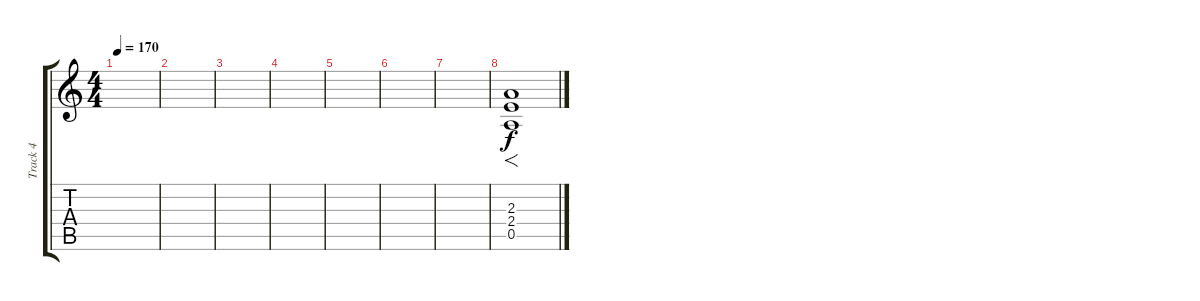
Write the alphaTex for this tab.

\track ("Track 4" "Track 4") {instrument overdrivenguitar}
\staff {score tabs}
\tuning (E4 B3 G3 D3 A2 E2) {hide}
\ts (4 4)
\tempo 170
\clef g2
\ks c
|
|
|
|
|
|
|
(2.3 2.4 0.5).1{f}
